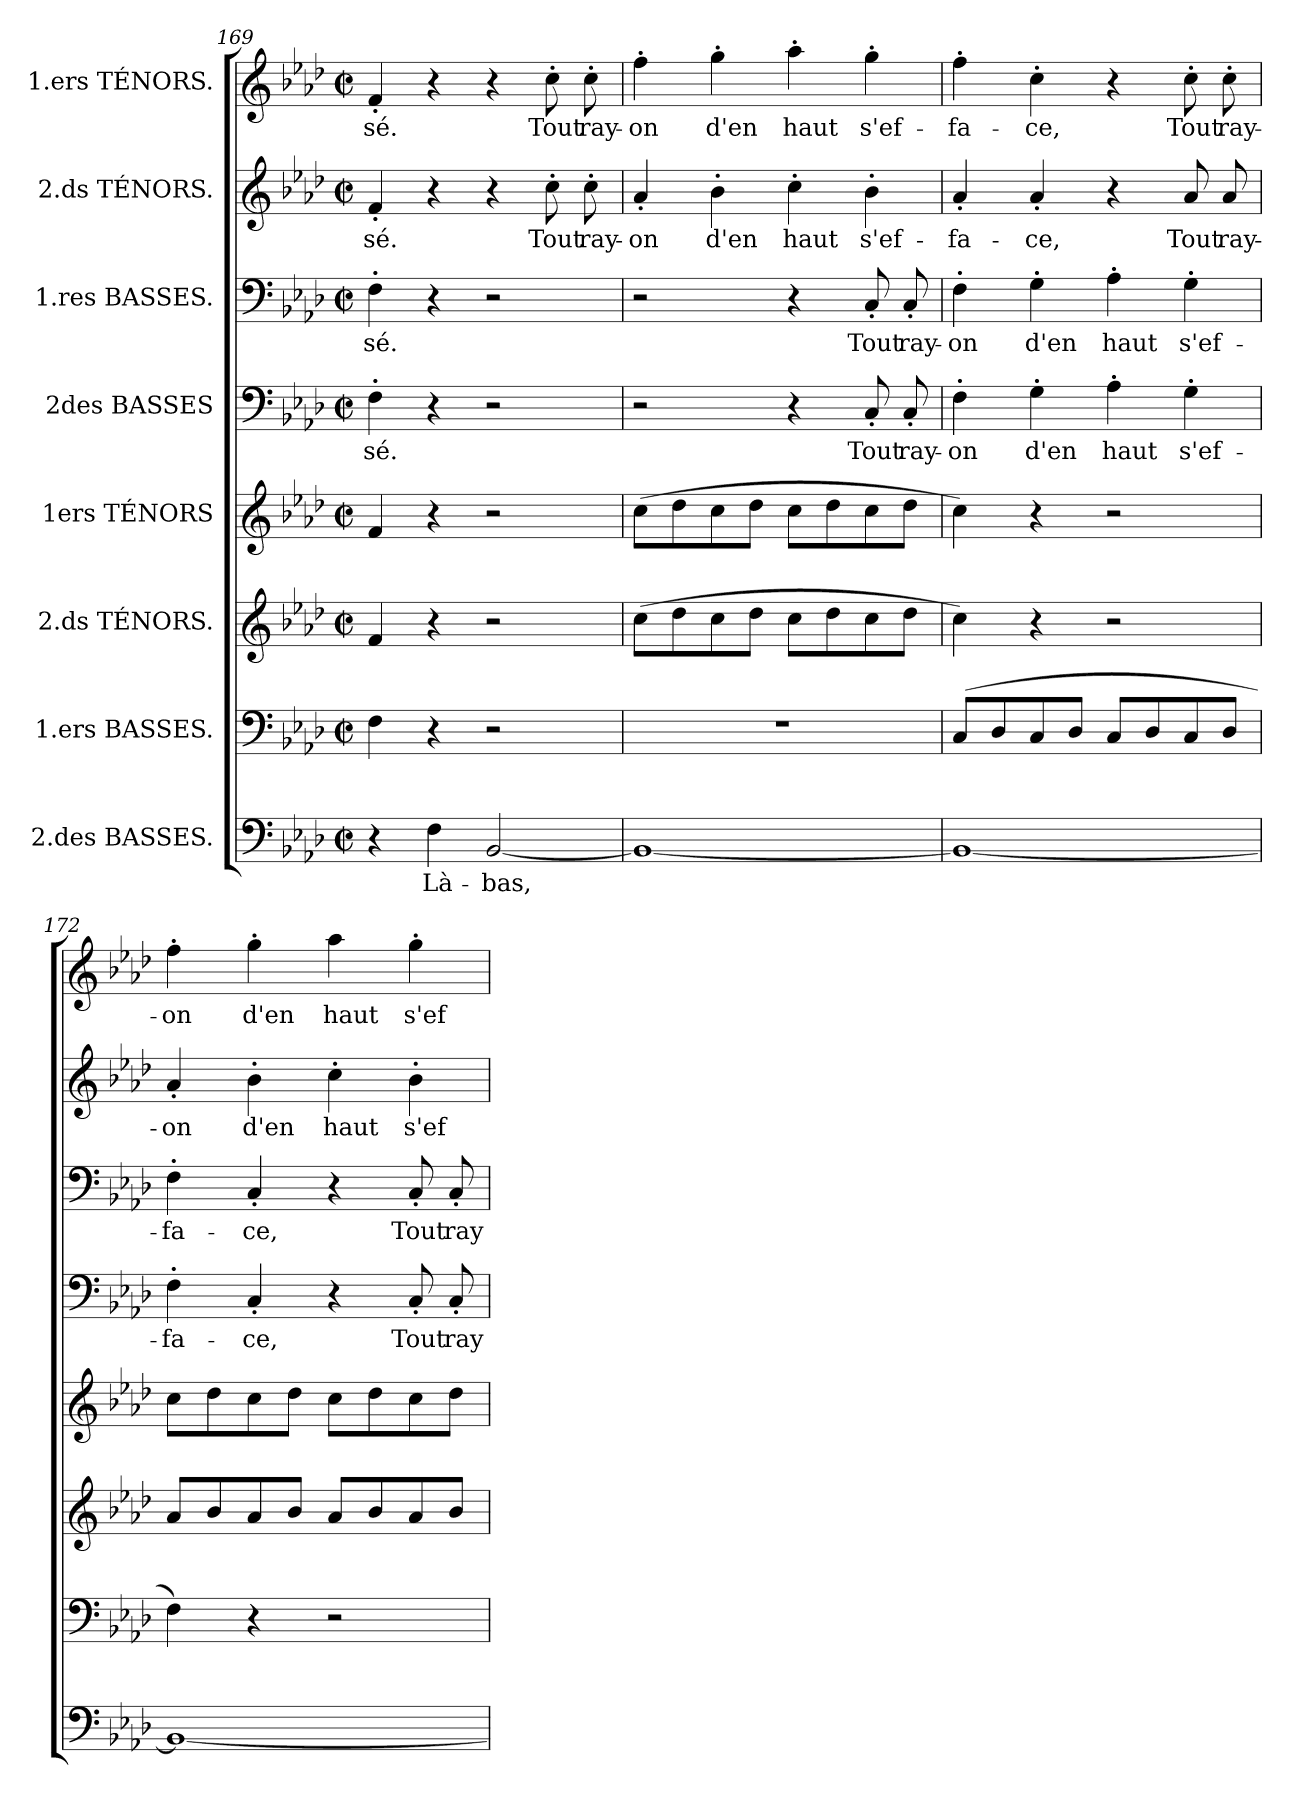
**kern	**text	**kern	**kern	**kern	**kern	**text	**kern	**text	**kern	**text	**kern	**text
*part8	*part8	*part7	*part6	*part5	*part4	*part4	*part3	*part3	*part2	*part2	*part1	*part1
*staff8	*staff8	*staff7	*staff6	*staff5	*staff4	*staff4	*staff3	*staff3	*staff2	*staff2	*staff1	*staff1
*I"2.des BASSES.	*	*I"1.ers BASSES.	*I"2.ds TÉNORS.	*I"1ers TÉNORS	*I"2des BASSES	*	*I"1.res BASSES.	*	*I"2.ds TÉNORS.	*	*I"1.ers TÉNORS.	*
*clefF4	*	*clefF4	*clefG2	*clefG2	*clefF4	*	*clefF4	*	*clefG2	*	*clefG2	*
*k[b-e-a-d-]	*	*k[b-e-a-d-]	*k[b-e-a-d-]	*k[b-e-a-d-]	*k[b-e-a-d-]	*	*k[b-e-a-d-]	*	*k[b-e-a-d-]	*	*k[b-e-a-d-]	*
*A-:	*	*A-:	*A-:	*A-:	*A-:	*	*A-:	*	*A-:	*	*A-:	*
*M2/2	*	*M2/2	*M2/2	*M2/2	*M2/2	*	*M2/2	*	*M2/2	*	*M2/2	*
*met(c|)	*	*met(c|)	*met(c|)	*met(c|)	*met(c|)	*	*met(c|)	*	*met(c|)	*	*met(c|)	*
=169	=169	=169	=169	=169	=169	=169	=169	=169	=169	=169	=169	=169
!	!	!	!	!	!	!LO:LY:b	!	!	!	!	!	!
!	!	!	!	!	!	!	!	!LO:LY:b	!	!	!	!
!	!	!	!	!	!	!	!	!	!	!LO:LY:b	!	!
!	!	!	!	!	!	!	!	!	!	!	!	!LO:LY:b
4r	.	4F\	4f/	4f/	4F'>\	-sé.	4F'>\	-sé.	4f'</	-sé.	4f'</	-sé.
!	!LO:LY:b	!	!	!	!	!	!	!	!	!	!	!
4F\	Là-	4r	4r	4r	4r	.	4r	.	4r	.	4r	.
!	!LO:LY:b	!	!	!	!	!	!	!	!	!	!	!
[<2BB-/	-bas,	2r	2r	2r	2r	.	2r	.	4r	.	4r	.
!	!	!	!	!	!	!	!	!	!	!LO:LY:b	!	!
!	!	!	!	!	!	!	!	!	!	!	!	!LO:LY:b
.	.	.	.	.	.	.	.	.	8cc'>\	Tout	8cc'>\	Tout
!	!	!	!	!	!	!	!	!	!	!LO:LY:b	!	!
!	!	!	!	!	!	!	!	!	!	!	!	!LO:LY:b
.	.	.	.	.	.	.	.	.	8cc'>\	ray-	8cc'>\	ray-
=170	=170	=170	=170	=170	=170	=170	=170	=170	=170	=170	=170	=170
!	!	!	!	!	!	!	!	!	!	!LO:LY:b	!	!
!	!	!	!	!	!	!	!	!	!	!	!	!LO:LY:b
1BB-_	.	1r	(>8cc\L	(>8cc\L	2r	.	2r	.	4a-'</	-on	4ff'>\	-on
.	.	.	8dd-\	8dd-\	.	.	.	.	.	.	.	.
!	!	!	!	!	!	!	!	!	!	!LO:LY:b	!	!
!	!	!	!	!	!	!	!	!	!	!	!	!LO:LY:b
.	.	.	8cc\	8cc\	.	.	.	.	4b-'>\	d'en	4gg'>\	d'en
.	.	.	8dd-\J	8dd-\J	.	.	.	.	.	.	.	.
!	!	!	!	!	!	!	!	!	!	!LO:LY:b	!	!
!	!	!	!	!	!	!	!	!	!	!	!	!LO:LY:b
.	.	.	8cc\L	8cc\L	4r	.	4r	.	4cc'>\	haut	4aa-'>\	haut
.	.	.	8dd-\	8dd-\	.	.	.	.	.	.	.	.
!	!	!	!	!	!	!LO:LY:b	!	!	!	!	!	!
!	!	!	!	!	!	!	!	!LO:LY:b	!	!	!	!
!	!	!	!	!	!	!	!	!	!	!LO:LY:b	!	!
!	!	!	!	!	!	!	!	!	!	!	!	!LO:LY:b
.	.	.	8cc\	8cc\	8C'</	Tout	8C'</	Tout	4b-'>\	s'ef-	4gg'>\	s'ef-
!	!	!	!	!	!	!LO:LY:b	!	!	!	!	!	!
!	!	!	!	!	!	!	!	!LO:LY:b	!	!	!	!
.	.	.	8dd-\J	8dd-\J	8C'</	ray-	8C'</	ray-	.	.	.	.
=171	=171	=171	=171	=171	=171	=171	=171	=171	=171	=171	=171	=171
!	!	!	!	!	!	!LO:LY:b	!	!	!	!	!	!
!	!	!	!	!	!	!	!	!LO:LY:b	!	!	!	!
!	!	!	!	!	!	!	!	!	!	!LO:LY:b	!	!
!	!	!	!	!	!	!	!	!	!	!	!	!LO:LY:b
1BB-_	.	(<8C/L	4cc\)	4cc\)	4F'>\	-on	4F'>\	-on	4a-'</	-fa-	4ff'>\	-fa-
.	.	8D-/	.	.	.	.	.	.	.	.	.	.
!	!	!	!	!	!	!LO:LY:b	!	!	!	!	!	!
!	!	!	!	!	!	!	!	!LO:LY:b	!	!	!	!
!	!	!	!	!	!	!	!	!	!	!LO:LY:b	!	!
!	!	!	!	!	!	!	!	!	!	!	!	!LO:LY:b
.	.	8C/	4r	4r	4G'>\	d'en	4G'>\	d'en	4a-'</	-ce,	4cc'>\	-ce,
.	.	8D-/J	.	.	.	.	.	.	.	.	.	.
!	!	!	!	!	!	!LO:LY:b	!	!	!	!	!	!
!	!	!	!	!	!	!	!	!LO:LY:b	!	!	!	!
.	.	8C/L	2r	2r	4A-'>\	haut	4A-'>\	haut	4r	.	4r	.
.	.	8D-/	.	.	.	.	.	.	.	.	.	.
!	!	!	!	!	!	!LO:LY:b	!	!	!	!	!	!
!	!	!	!	!	!	!	!	!LO:LY:b	!	!	!	!
!	!	!	!	!	!	!	!	!	!	!LO:LY:b	!	!
!	!	!	!	!	!	!	!	!	!	!	!	!LO:LY:b
.	.	8C/	.	.	4G'>\	s'ef-	4G'>\	s'ef-	8a-/	Tout	8cc'>\	Tout
!	!	!	!	!	!	!	!	!	!	!LO:LY:b	!	!
!	!	!	!	!	!	!	!	!	!	!	!	!LO:LY:b
.	.	8D-/J	.	.	.	.	.	.	8a-/	ray-	8cc'>\	ray-
!!LO:LB:g=z
=172	=172	=172	=172	=172	=172	=172	=172	=172	=172	=172	=172	=172
!	!	!	!	!	!	!LO:LY:b	!	!	!	!	!	!
!	!	!	!	!	!	!	!	!LO:LY:b	!	!	!	!
!	!	!	!	!	!	!	!	!	!	!LO:LY:b	!	!
!	!	!	!	!	!	!	!	!	!	!	!	!LO:LY:b
1BB-_	.	4F\)	8a-/L	8cc\L	4F'>\	-fa-	4F'>\	-fa-	4a-'</	-on	4ff'>\	-on
.	.	.	8b-/	8dd-\	.	.	.	.	.	.	.	.
!	!	!	!	!	!	!LO:LY:b	!	!	!	!	!	!
!	!	!	!	!	!	!	!	!LO:LY:b	!	!	!	!
!	!	!	!	!	!	!	!	!	!	!LO:LY:b	!	!
!	!	!	!	!	!	!	!	!	!	!	!	!LO:LY:b
.	.	4r	8a-/	8cc\	4C'</	-ce,	4C'</	-ce,	4b-'>\	d'en	4gg'>\	d'en
.	.	.	8b-/J	8dd-\J	.	.	.	.	.	.	.	.
!	!	!	!	!	!	!	!	!	!	!LO:LY:b	!	!
!	!	!	!	!	!	!	!	!	!	!	!	!LO:LY:b
.	.	2r	8a-/L	8cc\L	4r	.	4r	.	4cc'>\	haut	4aa-\	haut
.	.	.	8b-/	8dd-\	.	.	.	.	.	.	.	.
!	!	!	!	!	!	!LO:LY:b	!	!	!	!	!	!
!	!	!	!	!	!	!	!	!LO:LY:b	!	!	!	!
!	!	!	!	!	!	!	!	!	!	!LO:LY:b	!	!
!	!	!	!	!	!	!	!	!	!	!	!	!LO:LY:b
.	.	.	8a-/	8cc\	8C'</	Tout	8C'</	Tout	4b-'>\	s'ef-	4gg'>\	s'ef-
!	!	!	!	!	!	!LO:LY:b	!	!	!	!	!	!
!	!	!	!	!	!	!	!	!LO:LY:b	!	!	!	!
.	.	.	8b-/J	8dd-\J	8C'</	ray-	8C'</	ray-	.	.	.	.
=	=	=	=	=	=	=	=	=	=	=	=	=
*-	*-	*-	*-	*-	*-	*-	*-	*-	*-	*-	*-	*-
